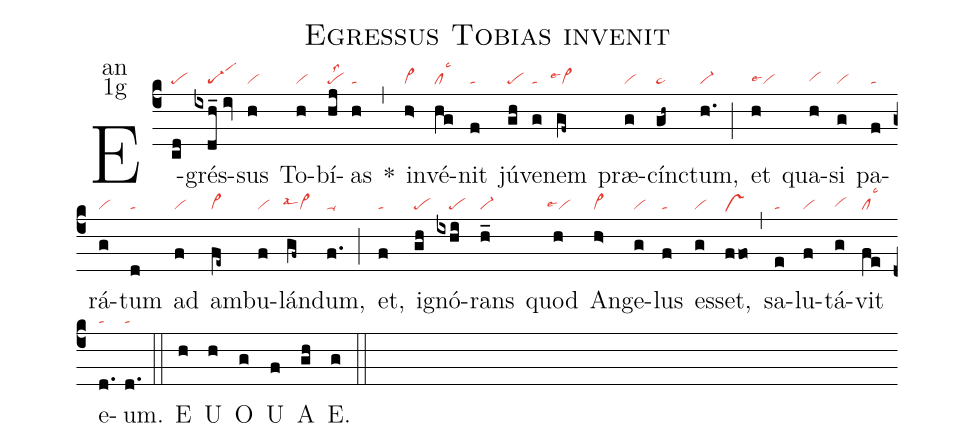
name:Egressus Tobias invenit;
office-part:an;
mode:1g;
nabc-lines:1;
%%
(c4) E(cd|pe)grés(ixdh_//iv|////scG-1)sus(h|vi) To(h|vi)bí(hj|pelss2)as(h|ta) <sp>*</sp>(,) in(h>|vi>)vé(hg|cllsc3)nit(f|ta) jú(gh|pe)ve(g|ta)nem(gf~|``vi>lse4) præ(g|vi)cín(gh~|pe~)ctum,(h.|vi-) (;) et(h|vilse4) qua(h|vihg)si(g|vi) pa(f|ta)rá(g|vi)tum(d|ta) ad(f|vi) am(fe~|vi>)bu(f|vi)lán(gf~|`vi>lsal4)dum,(f.|ta-) (;) et,(f|ta) i(gh|pe)gnó(ixhi|////pe)rans(h_|vi-) quod(h|``vilse4) An(h>|vi>)ge(g|vi)lus(f|ta) es(g|vi)set,(ffo|vshe) (,) sa(e|ta)lu(f|vi)tá(g|vihg)vit(fe|cllsc3) e(d.|ta)um.(d.|ta) (::)
<eu>E(h) U(h) O(g) U(f) A(gh) E.(g) </eu>(::)
